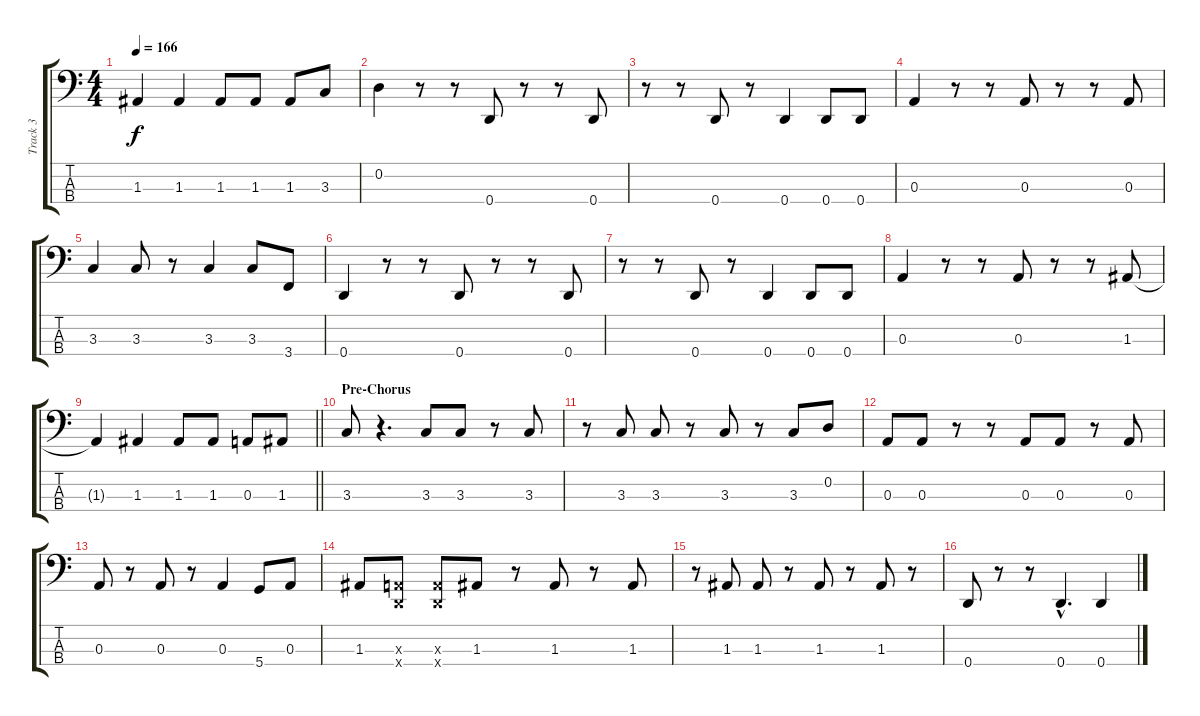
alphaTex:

\track ("Track 3" "Track 3") {instrument electricbasspick}
\staff {score tabs}
\tuning (G2 D2 A1 D1) {hide}
\ts (4 4)
\tempo 166
\clef f4
\ks c
1.3{t}.4{dy f} 1.3.4 1.3.8 1.3.8 1.3.8 3.3.8 |
0.2.4 r.8 r.8 0.4.8 r.8 r.8 0.4.8 |
r.8 r.8 0.4.8 r.8 0.4.4 0.4.8 0.4.8 |
0.3.4 r.8 r.8 0.3.8 r.8 r.8 0.3.8 |
3.3.4 3.3.8 r.8 3.3.4 3.3.8 3.4.8 |
0.4.4 r.8 r.8 0.4.8 r.8 r.8 0.4.8 |
r.8 r.8 0.4.8 r.8 0.4.4 0.4.8 0.4.8 |
0.3.4 r.8 r.8 0.3.8 r.8 r.8 1.3.8 |
\barLineRight lightlight
1.3{t}.4 1.3.4 1.3.8 1.3.8 0.3.8 1.3.8 |
\section ("" "Pre-Chorus")
3.3.8 r.4{d} 3.3.8 3.3.8 r.8 3.3.8 |
r.8 3.3.8 3.3.8 r.8 3.3.8 r.8 3.3.8 0.2.8 |
0.3.8 0.3.8 r.8 r.8 0.3.8 0.3.8 r.8 0.3.8 |
0.3.8 r.8 0.3.8 r.8 0.3.4 5.4.8 0.3.8 |
1.3.8 (0.3{x} 0.4{x}).8 (0.3{x} 0.4{x}).8 1.3.8 r.8 1.3.8 r.8 1.3.8 |
r.8 1.3.8 1.3.8 r.8 1.3.8 r.8 1.3.8 r.8 |
0.4.8 r.8 r.8 0.4{hac}.4{d} 0.4.4
